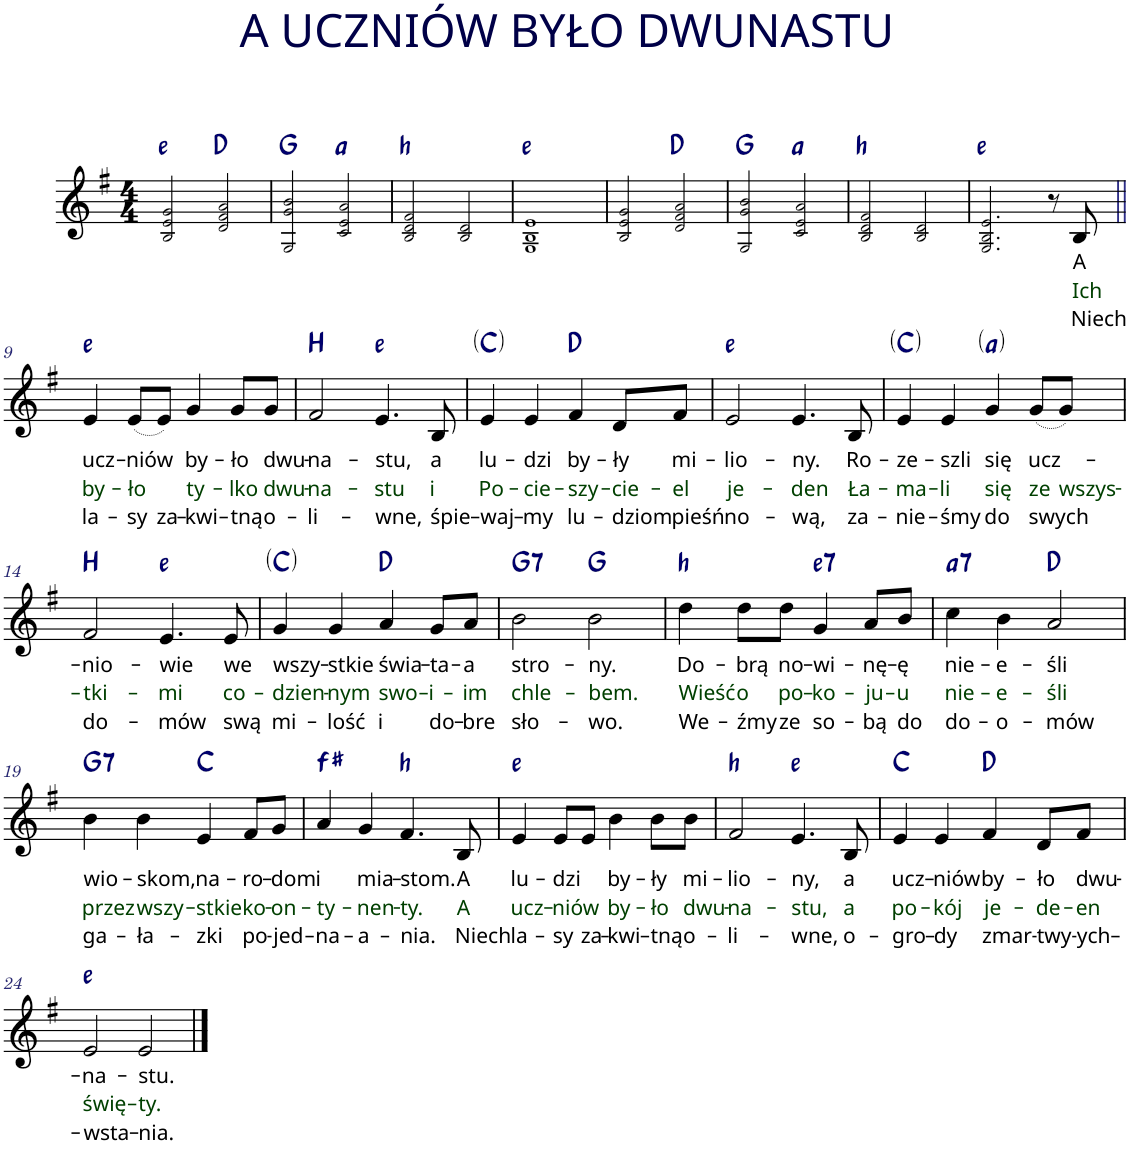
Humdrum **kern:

**kern	**text	**text	**text	**harte
*part1	*part1	*part1	*part1	*part1
*staff1	*staff1	*staff1	*staff1	*
*I"Kazoo	*	*	*	*
*I'Kaz.	*	*	*	*
*clefG2	*	*	*	*
*k[f#]	*	*	*	*
*M4/4	*	*	*	*
=1	=1	=1	=1	=1
2B!/ 2e!/ 2g!/	.	.	.	E:min
2d!/ 2f#!/ 2a!/	.	.	.	D:maj
=2	=2	=2	=2	=2
2G!/ 2g!/ 2b!/	.	.	.	G:maj
2c!/ 2e!/ 2a!/	.	.	.	A:min
=3	=3	=3	=3	=3
!	!	!	!	!LO:H:kt=h
2B!/ 2d!/ 2f#!/	.	.	.	N
2B!/ 2d!/	.	.	.	.
=4	=4	=4	=4	=4
1G! 1B! 1e!	.	.	.	E:min
=5	=5	=5	=5	=5
2B!/ 2e!/ 2g!/	.	.	.	.
2d!/ 2f#!/ 2a!/	.	.	.	D:maj
=6	=6	=6	=6	=6
2G!/ 2g!/ 2b!/	.	.	.	G:maj
2c!/ 2e!/ 2a!/	.	.	.	A:min
=7	=7	=7	=7	=7
!	!	!	!	!LO:H:kt=h
2B!/ 2d!/ 2f#!/	.	.	.	N
2B!/ 2d!/	.	.	.	.
=8	=8	=8	=8	=8
2.G!/ 2.B!/ 2.e!/	.	.	.	E:min
8r	.	.	.	.
!	!LO:LY:b	!LO:LY:b:color=#003F00	!LO:LY:b	!
8B/	A	Ich	Niech	.
!!LO:LB:g=z
=9||	=9||	=9||	=9||	=9||
!	!LO:LY:b	!LO:LY:b:color=#003F00	!LO:LY:b	!
4e/	ucz-	by-	la-	E:min
!	!LO:LY:b	!LO:LY:b:color=#003F00	!LO:LY:b	!
(8e/L	-niów	-ło	-sy	.
!	!	!	!LO:LY:b	!
8e/J)	.	.	za-	.
!	!LO:LY:b	!LO:LY:b:color=#003F00	!LO:LY:b	!
4g/	by-	ty-	-kwi-	.
!	!LO:LY:b	!LO:LY:b:color=#003F00	!LO:LY:b	!
8g/L	-ło	-lko	-tną	.
!	!LO:LY:b	!LO:LY:b:color=#003F00	!LO:LY:b	!
8g/J	dwu-	dwu-	o-	.
=10	=10	=10	=10	=10
!	!LO:LY:b	!LO:LY:b:color=#003F00	!LO:LY:b	!LO:H:kt=H
2f#/	-na-	-na-	-li-	N
!	!LO:LY:b	!LO:LY:b:color=#003F00	!LO:LY:b	!
4.e/	-stu,	-stu	-wne,	E:min
!	!LO:LY:b	!LO:LY:b:color=#003F00	!LO:LY:b	!
8B/	a	i	śpie-	.
=11	=11	=11	=11	=11
!	!LO:LY:b	!LO:LY:b:color=#003F00	!LO:LY:b	!
4e/	lu-	Po-	-waj-	C:maj
!	!LO:LY:b	!LO:LY:b:color=#003F00	!LO:LY:b	!
4e/	-dzi	-cie-	-my	.
!	!LO:LY:b	!LO:LY:b:color=#003F00	!LO:LY:b	!
4f#/	by-	-szy-	lu-	D:maj
!	!LO:LY:b	!LO:LY:b:color=#003F00	!LO:LY:b	!
8d/L	-ły	-cie-	-dziom	.
!	!LO:LY:b	!LO:LY:b:color=#003F00	!LO:LY:b	!
8f#/J	mi-	-el	pieśń	.
=12	=12	=12	=12	=12
!	!LO:LY:b	!LO:LY:b:color=#003F00	!LO:LY:b	!
2e/	-lio-	je-	no-	E:min
!	!LO:LY:b	!LO:LY:b:color=#003F00	!LO:LY:b	!
4.e/	-ny.	-den	-wą,	.
!	!LO:LY:b	!LO:LY:b:color=#003F00	!LO:LY:b	!
8B/	Ro-	Ła-	za-	.
=13	=13	=13	=13	=13
!	!LO:LY:b	!LO:LY:b:color=#003F00	!LO:LY:b	!
4e/	-ze-	-ma-	-nie-	C:maj
!	!LO:LY:b	!LO:LY:b:color=#003F00	!LO:LY:b	!
4e/	-szli	-li	-śmy	.
!	!LO:LY:b	!LO:LY:b:color=#003F00	!LO:LY:b	!
4g/	się	się	do	A:min
!	!LO:LY:b	!LO:LY:b:color=#003F00	!LO:LY:b	!
(8g/L	ucz-	ze	swych	.
!	!	!LO:LY:b:color=#003F00	!	!
8g/J)	.	wszys-	.	.
!!LO:LB:g=z
=14	=14	=14	=14	=14
!	!LO:LY:b	!LO:LY:b:color=#003F00	!LO:LY:b	!LO:H:kt=H
2f#/	-nio-	-tki-	do-	N
!	!LO:LY:b	!LO:LY:b:color=#003F00	!LO:LY:b	!
4.e/	-wie	-mi	-mów	E:min
!	!LO:LY:b	!LO:LY:b:color=#003F00	!LO:LY:b	!
8e/	we	co-	swą	.
=15	=15	=15	=15	=15
!	!LO:LY:b	!LO:LY:b:color=#003F00	!LO:LY:b	!
4g/	wszy-	-dzien-	mi-	C:maj
!	!LO:LY:b	!LO:LY:b:color=#003F00	!LO:LY:b	!
4g/	-stkie	-nym	-lość	.
!	!LO:LY:b	!LO:LY:b:color=#003F00	!LO:LY:b	!
4a/	świa-	swo-	i	D:maj
!	!LO:LY:b	!LO:LY:b:color=#003F00	!LO:LY:b	!
8g/L	-ta-	-i-	do-	.
!	!LO:LY:b	!LO:LY:b:color=#003F00	!LO:LY:b	!
8a/J	-a	-im	-bre	.
=16	=16	=16	=16	=16
!	!LO:LY:b	!LO:LY:b:color=#003F00	!LO:LY:b	!LO:H:kt=7
2b\	stro-	chle-	sło-	G:7
!	!LO:LY:b	!LO:LY:b:color=#003F00	!LO:LY:b	!
2b\	-ny.	-bem.	-wo.	G:maj
=17	=17	=17	=17	=17
!	!LO:LY:b	!LO:LY:b:color=#003F00	!LO:LY:b	!LO:H:kt=h
4dd\	Do-	Wieść	We-	N
!	!LO:LY:b	!LO:LY:b:color=#003F00	!LO:LY:b	!
8dd\L	-brą	o	-źmy	.
!	!LO:LY:b	!LO:LY:b:color=#003F00	!LO:LY:b	!
8dd\J	no-	po-	ze	.
!	!LO:LY:b	!LO:LY:b:color=#003F00	!LO:LY:b	!LO:H:kt=7
4g/	-wi-	-ko-	so-	E:min7
!	!LO:LY:b	!LO:LY:b:color=#003F00	!LO:LY:b	!
8a/L	-nę-	-ju-	-bą	.
!	!LO:LY:b	!LO:LY:b:color=#003F00	!LO:LY:b	!
8b/J	-ę	-u	do	.
=18	=18	=18	=18	=18
!	!LO:LY:b	!LO:LY:b:color=#003F00	!LO:LY:b	!LO:H:kt=7
4cc\	nie-	nie-	do-	A:min7
!	!LO:LY:b	!LO:LY:b:color=#003F00	!LO:LY:b	!
4b\	-e-	-e-	-o-	.
!	!LO:LY:b	!LO:LY:b:color=#003F00	!LO:LY:b	!
2a/	-śli	-śli	-mów	D:maj
!!LO:LB:g=z
=19	=19	=19	=19	=19
!	!LO:LY:b	!LO:LY:b:color=#003F00	!LO:LY:b	!LO:H:kt=7
4b\	wio-	przez	ga-	G:7
!	!LO:LY:b	!LO:LY:b:color=#003F00	!LO:LY:b	!
4b\	-skom,	wszy-	-ła-	.
!	!LO:LY:b	!LO:LY:b:color=#003F00	!LO:LY:b	!
4e/	na-	-stkie	-zki	C:maj
!	!LO:LY:b	!LO:LY:b:color=#003F00	!LO:LY:b	!
8f#/L	-ro-	ko-	po-	.
!	!LO:LY:b	!LO:LY:b:color=#003F00	!LO:LY:b	!
8g/J	-dom	-on-	-jed-	.
=20	=20	=20	=20	=20
!	!LO:LY:b	!LO:LY:b:color=#003F00	!LO:LY:b	!
4a/	i	-ty-	-na-	F#:min
!	!LO:LY:b	!LO:LY:b:color=#003F00	!LO:LY:b	!
4g/	mia-	-nen-	-a-	.
!	!LO:LY:b	!LO:LY:b:color=#003F00	!LO:LY:b	!LO:H:kt=h
4.f#/	-stom.	-ty.	-nia.	N
!	!LO:LY:b	!LO:LY:b:color=#003F00	!LO:LY:b	!
8B/	A	A	Niech	.
=21	=21	=21	=21	=21
!	!LO:LY:b	!LO:LY:b:color=#003F00	!LO:LY:b	!
4e/	lu-	ucz-	la-	E:min
!	!LO:LY:b	!LO:LY:b:color=#003F00	!LO:LY:b	!
8e/L	-dzi	-niów	-sy	.
!	!	!	!LO:LY:b	!
8e/J	.	.	za-	.
!	!LO:LY:b	!LO:LY:b:color=#003F00	!LO:LY:b	!
4b\	by-	by-	-kwi-	.
!	!LO:LY:b	!LO:LY:b:color=#003F00	!LO:LY:b	!
8b\L	-ły	-ło	-tną	.
!	!LO:LY:b	!LO:LY:b:color=#003F00	!LO:LY:b	!
8b\J	mi-	dwu-	o-	.
=22	=22	=22	=22	=22
!	!LO:LY:b	!LO:LY:b:color=#003F00	!LO:LY:b	!LO:H:kt=h
2f#/	-lio-	-na-	-li-	N
!	!LO:LY:b	!LO:LY:b:color=#003F00	!LO:LY:b	!
4.e/	-ny,	-stu,	-wne,	E:min
!	!LO:LY:b	!LO:LY:b:color=#003F00	!LO:LY:b	!
8B/	a	a	o-	.
=23	=23	=23	=23	=23
!	!LO:LY:b	!LO:LY:b:color=#003F00	!LO:LY:b	!
4e/	ucz-	po-	-gro-	C:maj
!	!LO:LY:b	!LO:LY:b:color=#003F00	!LO:LY:b	!
4e/	-niów	-kój	-dy	.
!	!LO:LY:b	!LO:LY:b:color=#003F00	!LO:LY:b	!
4f#/	by-	je-	zmar-	D:maj
!	!LO:LY:b	!LO:LY:b:color=#003F00	!LO:LY:b	!
8d/L	-ło	-de-	-twy-	.
!	!LO:LY:b	!LO:LY:b:color=#003F00	!LO:LY:b	!
8f#/J	dwu-	-en	-ych-	.
!!LO:LB:g=z
=24	=24	=24	=24	=24
!	!LO:LY:b	!LO:LY:b:color=#003F00	!LO:LY:b	!
2e/	-na-	świę-	-wsta-	E:min
!	!LO:LY:b	!LO:LY:b:color=#003F00	!LO:LY:b	!
2e/	-stu.	-ty.	-nia.	.
==	==	==	==	==
*-	*-	*-	*-	*-
